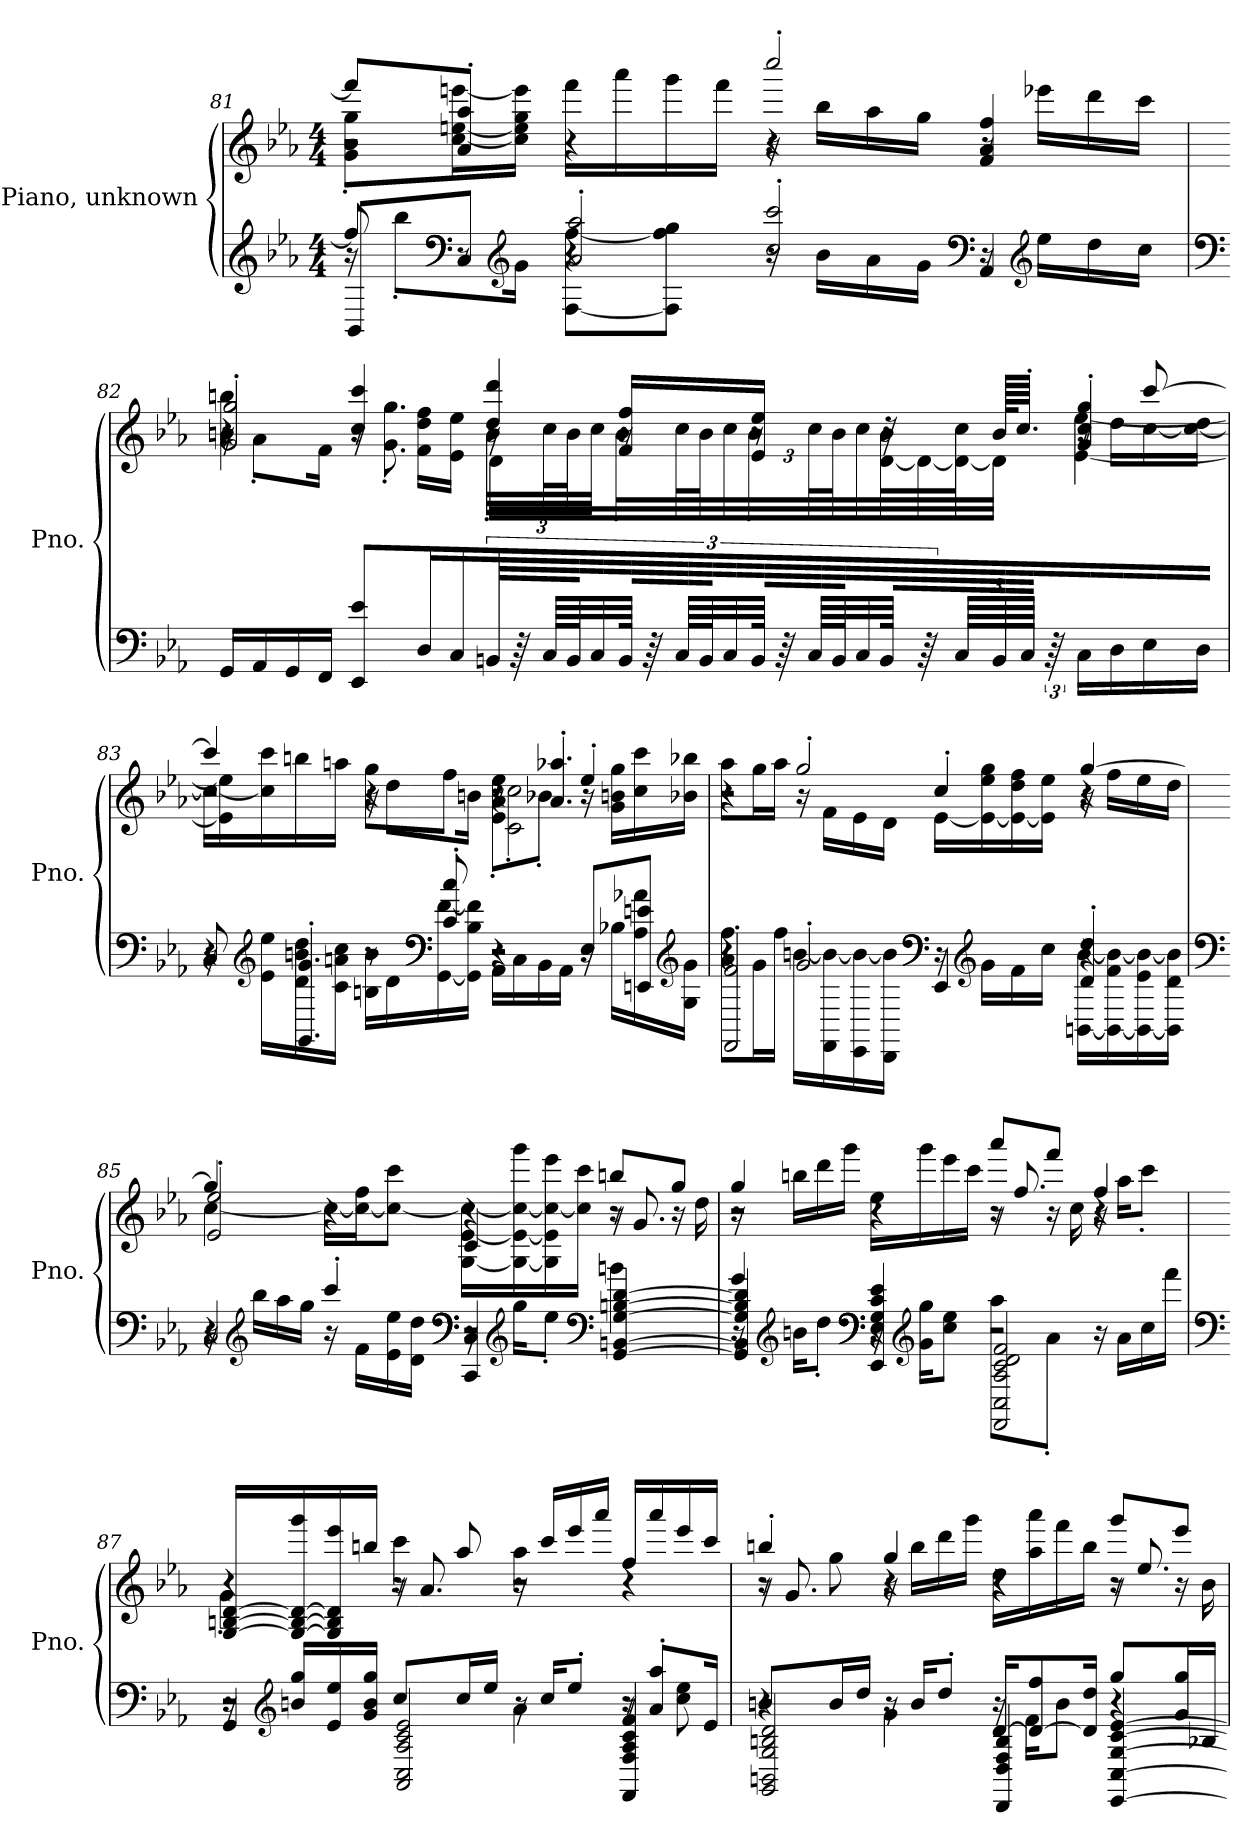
**kern	**kern
*part1	*part1
*staff2	*staff1
*I"Piano, unknown	*
*I'Pno.	*
!!LO:LB:g=z
*clefG2	*clefG2
*k[b-e-a-]	*k[b-e-a-]
*M4/4	*M4/4
=81	=81
*^	*^
*	*^	*	*^
8ff/]	16r	8BB-/L	8fff/L]	8g\' 8b-\' 8gg\'L	2r
.	8bb-'\L	.	.	.	.
*clefF4	*	*	*	*	*
8r	.	8C/J	8a-/' 8aa-/'J	[16cc\ [16een\ [16eeen\L	.
*clefG2	*	*	*	*	*
.	16g\Jk	.	.	16cc\] 16ee\] 16gg\ 16eee\]JJ	.
4r	[8F\ [8ff\L	2a-/' 2aa-/'	4r	16fff\LL	.
.	.	.	.	16aaa-\	.
.	8F\] 8ff\] 8gg\J	.	.	16ggg\	.
.	.	.	.	16fff\JJ	.
2cc/' 2ccc/'	16r	.	2cccc'/	16r	4r
.	16b-\LL	.	.	16bb-\LL	.
.	16a-\	.	.	16aa-\	.
.	16g\JJ	.	.	16gg\JJ	.
*clefF4	*	*	*	*	*
.	16r	4AA-/	.	16r	4f/ 4a-/ 4ff/
*clefG2	*	*	*	*	*
.	16ee-\LL	.	.	16eee-X\LL	.
.	16dd\	.	.	16ddd\	.
.	16cc\JJ	.	.	16ccc\JJ	.
*v	*v	*v	*	*	*
*	*v	*v	*v
!!LO:LB:g=z
=82	=82
*clefF4	*
*	*^
*	*	*^
*	*	*	*^
16GG/LL	4r	4bn\ 4bbn\	2g/' 2gg/'	16r
16AA-/	.	.	.	8a-'\L
16GG/	.	.	.	.
16FF/JJ	.	.	.	16f\Jk
8EE-\ 8e-\L	4cc/ 4ccc/	16r	.	8r
.	.	8.g\' 8.gg\'	.	.
16D\L	.	.	.	16f\ 16dd\ 16ff\LL
16C\	.	.	.	16e-\ 16ee-\JJ
*	*	*Xbrackettup	*	*
96BBn\JJkk	4dd/ 4ddd/	48b'\LLL	16r	16d\LL
96r	.	.	.	.
96C/LLLL	.	96cc\L	.	.
*Xbrackettup	*	*	*	*
96BB/J	.	96b\J	.	.
48C/	.	48cc\JJJ	.	.
*brackettup	*	*	*	*
96BB/JJJk	.	16r	16f/ 16ff/LL	48b'\L
96r	.	.	.	.
96C/LLLL	.	.	.	96cc\L
*Xbrackettup	*	*	*	*
96BB/J	.	.	.	96b\J
48C/	.	.	.	48cc\
*brackettup	*	*	*	*
96BB/JJJk	.	8r	16e-/ 16ee-/JJ	48b'\
96r	.	.	.	.
96C/LLLL	.	.	.	96cc\L
*Xbrackettup	*	*	*	*
96BB/J	.	.	.	96b\J
48C/	.	.	.	48cc\
*brackettup	*	*	*	*
96BB/JJJk	.	.	32r	[96d\ 96b\L
96r	.	.	.	96d\_
96C/LLLL	.	.	.	96d\_ 96cc\J
96BB/	.	.	128b/KLLLL	32d\JJJ]
.	.	.	64.cc'/JJJJ	.
96C/JJJJ	.	.	.	.
96r	.	.	.	.
16C\LL	8r	16r	4g/' 4cc/' 4gg/'	[4e-\ [4ee-\
16D\	.	16dd\LL	.	.
16E-\	[8ccc/	[16cc\	.	.
16D\JJ	.	16cc\_ 16dd\JJ	.	.
!!LO:LB:g=z	!!	!!	!!
=83	=83	=83	=83	=83
*^	*	*	*	*
*	*^	*	*	*	*
4r	16r	8C/	4ccc/]	16cc\LL_	2r	4e-\] 4ee-\]
*clefG2	*	*	*	*	*	*
.	16e-\ 16ee-\LL	.	.	16cc\] 16ccc\	.	.
.	16d\ 16bn\ 16dd\	4.GG/' 4.g/'	.	16bbn\	.	.
.	16c\ 16an\ 16cc\JJ	.	.	16aan\JJ	.	.
8r	16Bn\ 16b\LL	.	4r	16r	.	8gg\L
.	16d\	.	.	8dd'\L	.	.
*clefF4	*	*	*	*	*	*
8c/' 8cc/'	[16GG\ [16f\	.	.	.	.	8ff\J
.	16GG\] 16B\ 16f\]JJ	.	.	16bn\Jk	.	.
2r	16AA-\LL	4r	4r	8e-\' 8a-\' 8ee-\'L	8r	2c\' 2cc\'
.	16C\	.	.	.	.	.
.	16BB-\	.	.	8b-X'\J	4.a-/' 4.aa-X/'	.
.	16AA-\JJ	.	.	.	.	.
.	16r	8E-/L	4ee-'/	16r	.	.
.	16B-X\LL	.	.	16g\ 16bn\ 16gg\LL	.	.
.	16A-\ 16a-X\	8EEn/ 8en/J	.	16cc\ 16ccc\	.	.
*clefG2	*	*	*	*	*	*
.	16G\ 16g\JJ	.	.	16b-X\ 16bb-X\JJ	.	.
*	*	*	*	*	*v	*v
!!LO:LB:g=z
=84	=84	=84	=84	=84	=84
4r	8a-\ 8ff\L	2FF/' 2f/'	4r	8aa-\L	2r
.	16g\L	.	.	16gg\L	.
.	16ff\JJ	.	.	16aa-\JJ	.
2g'/	[16bn\LL	.	2gg'/	16r	.
.	16FF\ 16b\_	.	.	16f\LL	.
.	16EE-\ 16b\_	.	.	16e-\	.
.	16DD\ 16b\]JJ	.	.	16d\JJ	.
*clefF4	*	*	*	*	*
.	16r	4EE-/	.	[16e-\LL	4cc'/
*clefG2	*	*	*	*	*
.	16g\LL	.	.	16e-\_ 16ee-\ 16gg\	.
.	16f\	.	.	16e-\_ 16dd\ 16ff\	.
.	16cc\JJ	.	.	16e-\] 16ee-\JJ	.
4d/' 4dd/'	[16BBn\ [16b\LL	4r	[4gg/	16r	4r
.	16BB\_ 16f\ 16b\_	.	.	16ff\LL	.
.	16BB\_ 16e-\ 16b\_	.	.	16ee-\	.
.	16BB\] 16d\ 16b\]JJ	.	.	16dd\JJ	.
!!LO:LB:g=z	!!	!!
=85	=85	=85	=85	=85	=85
*clefF4	*	*	*	*	*
4r	16r	2C/	4gg/]	[4cc\	2e-/' 2ee-/'
*clefG2	*	*	*	*	*
.	16bb-\LL	.	.	.	.
.	16aa-\	.	.	.	.
.	16gg\JJ	.	.	.	.
4ccc'/	16r	.	4r	16cc\LL_	.
.	16f\LL	.	.	16cc\_ 16ff\J	.
.	16e-\ 16ee-\	.	.	8cc\_ 8ccc\J	.
.	16d\ 16dd\JJ	.	.	.	.
*clefF4	*	*	*	*	*
2r	16r	4CC/ 4C/	4c/	[16G\ [16e-\ 16cc\_LL	4r
*clefG2	*	*	*	*	*
.	16gg\KL	.	.	16G\_ 16e-\_ 16cc\_ 16ggg\	.
.	8ee-'\J	.	.	16G\] 16e-\] 16cc\_ 16eee-\	.
.	.	.	.	16cc\] 16ccc\JJ	.
*clefF4	*	*	*	*	*
.	4bn\	[4GG/ [4BBn/ [4G/ [4Bn/ [4d/	8bbn/L	8r	16r
.	.	.	.	.	8.g/
.	.	.	8gg/J	16r	.
.	.	.	.	16dd\	.
!!LO:PB:g=z	!!	!!
=86	=86	=86	=86	=86	=86
4g/	16r	4GG/] 4BB/] 4G/] 4B/] 4d/]	4gg/	16r	2r
*clefG2	*	*	*	*	*
.	16bn\KL	.	.	16bbn\LL	.
.	8dd'\J	.	.	16ddd\	.
.	.	.	.	16ggg\JJ	.
*clefF4	*	*	*	*	*
4r	16r	4EE-/ 4E-/ 4G/ 4c/ 4e-/	4r	16ee-\LL	.
*clefG2	*	*	*	*	*
.	16g\ 16gg\KL	.	.	16ggg\	.
.	8cc\ 8ee-\J	.	.	16eee-\	.
.	.	.	.	16ccc\JJ	.
2r	8aa-\L	2FF/ 2C/ 2A-/ 2c/ 2d/ 2f/	8aaa-/L	8r	16r
.	.	.	.	.	8.ff/
.	8a-'\J	.	8fff/J	16r	.
.	.	.	.	16cc\	.
.	16r	.	4r	16r	4ff/
.	16a-\LL	.	.	16aa-\KL	.
.	16cc\	.	.	8ccc'\J	.
.	16fff\JJ	.	.	.	.
!!LO:LB:g=z	!!	!!
=87	=87	=87	=87	=87	=87
*clefF4	*	*	*	*	*
16r	2r	4GG/	[16G/ [16Bn/ [16d/LL	4g'\	4r
*clefG2	*	*	*	*	*
16bn/ 16gg/LL	.	.	16G/_ 16B/_ 16d/_ 16ggg/	.	.
16e-/ 16ee-/	.	.	16G/] 16B/] 16d/] 16eee-/	.	.
16g/ 16b/ 16gg/JJ	.	.	16bbn/JJ	.	.
8cc/L	.	2AA-/ 2C/ 2A-/ 2c/ 2e-/	8r	4ccc'\	16r
.	.	.	.	.	8.a-/
16cc/L	.	.	8aa-/	.	.
16ee-/JJ	.	.	.	.	.
16r	4a-\	.	16r	4aa-\	2r
16cc/KL	.	.	16ccc/LL	.	.
8ee-'/J	.	.	16eee-/	.	.
.	.	.	16aaa-/JJ	.	.
16r	8r	4FF/ 4F/ 4A-/ 4c/ 4f/	16ff/LL	4r	.
8a-/' 8aa-/'L	.	.	16aaa-/	.	.
.	8cc\ 8ee-\	.	16eee-/	.	.
16e-/Jk	.	.	16ccc/JJ	.	.
!!LO:LB:g=z	!!	!!
=88	=88	=88	=88	=88	=88
8bn/L	4r	2GG/ 2BBn/ 2G/ 2Bn/ 2d/	4bbn'/	8r	16r
.	.	.	.	.	8.g/
16b/L	.	.	.	8gg\	.
16dd/JJ	.	.	.	.	.
16r	4g\	.	4gg/	16r	4r
16b/KL	.	.	.	16bb\LL	.
8dd'/J	.	.	.	16ddd\	.
.	.	.	.	16ggg\JJ	.
[16d/KL	16r	4DD/ 4D/ 4F/ 4B/	4r	16dd\LL	4r
8d/_ 8ff/	16f\KL	.	.	16aa-\ 16aaa-\	.
.	8b\J	.	.	16fff\	.
16d/] 16dd/Jk	.	.	.	16bb\JJ	.
8gg/L	4r	[4EE-/ [4C/ [4G/ [4c/ [4e-/	8ggg/L	8r	16r
.	.	.	.	.	8.ee-/
16g/ 16gg/L	.	.	8eee-/J	16r	.
16B-X/JJ	.	.	.	16b-\	.
*v	*v	*v	*	*	*
*	*v	*v	*v
=	=
*-	*-
